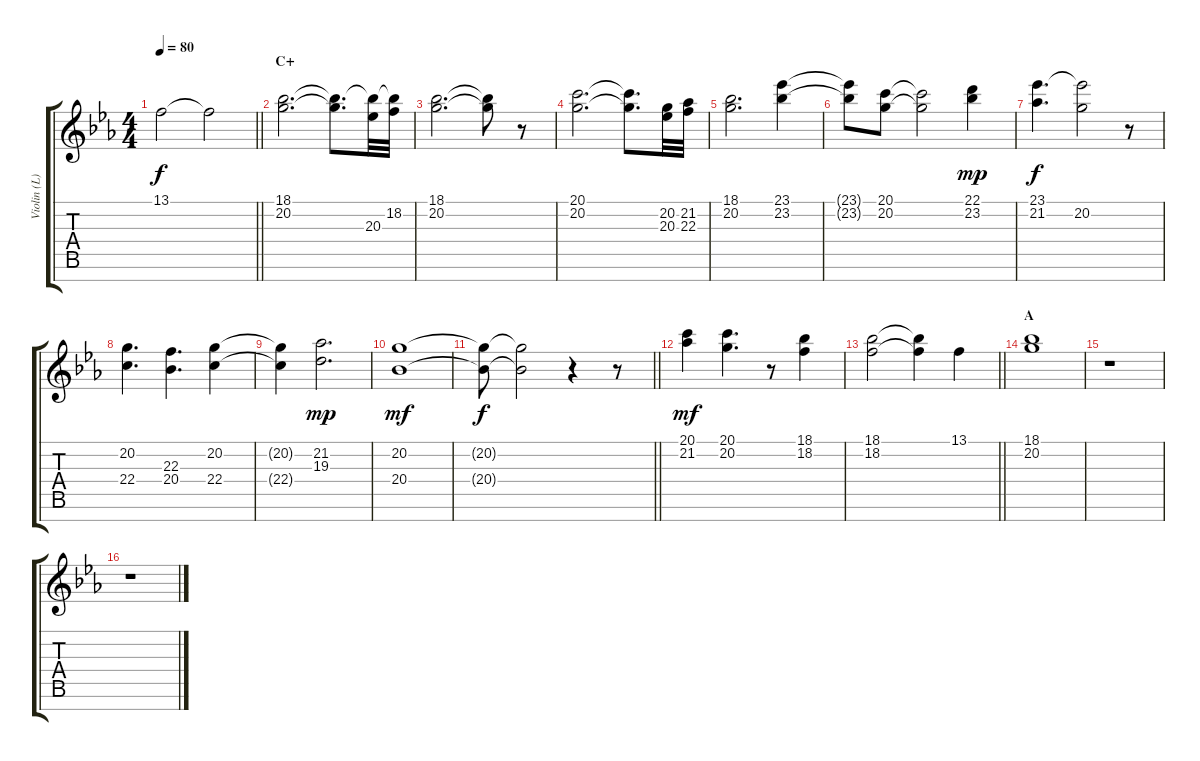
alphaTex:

\track ("Violin (L)" "Violin (L)") {instrument stringensemble1}
\staff {score tabs}
\tuning (E4 B3 G3 D3 A2 E2 B1) {hide}
\ts (4 4)
\tempo 80
\clef g2
\barLineRight lightlight
\ks eb
13.1.2{dy f} 13.1{t}.2 |
\section ("" "C+")
(18.1 20.2).2{d} (18.1{t} 20.2{t}).8{d} (18.1{t} 20.3).32 (18.1{t} 18.2).32 |
(18.1 20.2).2{d} (18.1{t} 20.2{t}).8 r.8 |
(20.1 20.2).2{d} (20.1{t} 20.2{t}).8{d} (20.2 20.3).32 (21.2 22.3).32 |
(18.1 20.2).2{d} (23.1 23.2).4 |
(23.1{t} 23.2{t}).8 (20.1 20.2).8 (20.1{t} 20.2{t}).2 (22.1 23.2).4{dy mp} |
(23.1 21.2).4{d dy f} (23.1{t} 20.2).2 r.8 |
(20.2 22.4).4{d} (22.3 20.4).4{d} (20.2 22.4).4 |
(20.2{t} 22.4{t}).4 (21.2 19.3).2{d dy mp} |
(20.2 20.4).1{dy mf volume 6} |
\barLineRight lightlight
(20.2{t} 20.4{t}).8{dy f volume 10} (20.2{t} 20.4{t}).2{volume 5} r.4 r.8 |
\section ("" "")
(20.1 21.2).4{dy mf volume 10} (20.1 20.2).4{d volume 8} r.8 (18.1 18.2).4{volume 10} |
\barLineRight lightlight
(18.1 18.2).2{volume 7} (18.1{t} 18.2{t}).4 13.1.4 |
\section ("" "A")
(18.1 20.2).1{volume 4} |
r.1 |
r.1
